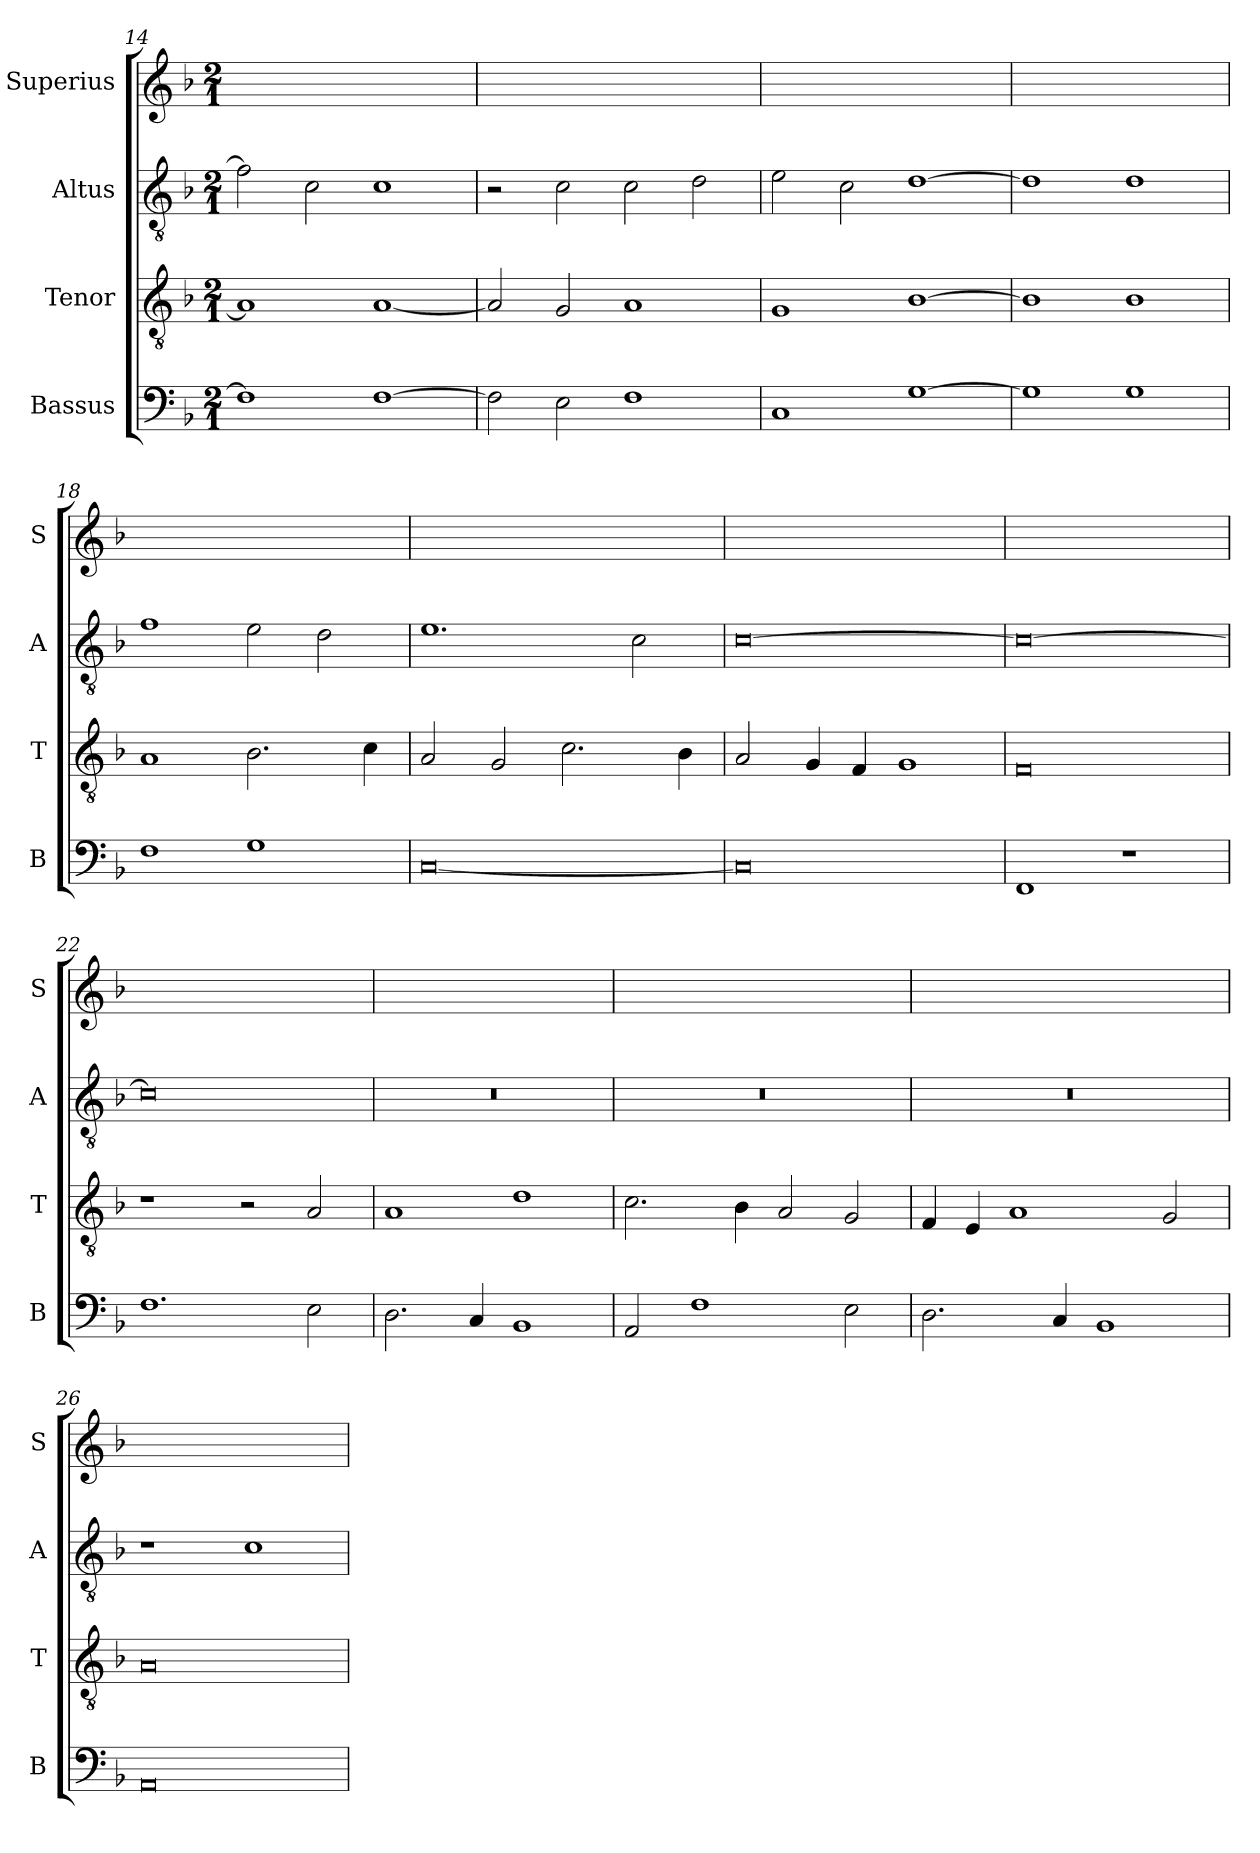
**kern	**kern	**kern	**kern
*part4	*part3	*part2	*part1
*staff4	*staff3	*staff2	*staff1
*I"Bassus	*I"Tenor	*I"Altus	*I"Superius
*I'B	*I'T	*I'A	*I'S
*clefF4	*clefGv2	*clefGv2	*clefG2
*k[b-]	*k[b-]	*k[b-]	*k[b-]
*M2/1	*M2/1	*M2/1	*M2/1
=14	=14	=14	=14
1F]	1A]	2f\]	0ryy
.	.	2c\	.
[1F	[1A	1c	.
=15	=15	=15	=15
2F\]	2A/]	2r	0ryy
2E\	2G/	2c\	.
1F	1A	2c\	.
.	.	2d\	.
=16	=16	=16	=16
1C	1G	2e\	0ryy
.	.	2c\	.
[1G	[1B-	[1d	.
=17	=17	=17	=17
1G]	1B-]	1d]	0ryy
1G	1B-	1d	.
=18	=18	=18	=18
1F	1A	1f	0ryy
1G	2.B-\	2e\	.
.	.	2d\	.
.	4c\	.	.
=19	=19	=19	=19
[0C	2A/	1.e	0ryy
.	2G/	.	.
.	2.c\	.	.
.	.	2c\	.
.	4B-\	.	.
=20	=20	=20	=20
0C]	2A/	[0c	0ryy
.	4G/	.	.
.	4F/	.	.
.	1G	.	.
=21	=21	=21	=21
1FF	0F	0c_	0ryy
1r	.	.	.
=22	=22	=22	=22
1.F	1r	0c]	0ryy
.	2r	.	.
2E\	2A/	.	.
=23	=23	=23	=23
2.D\	1A	0r	0ryy
4C/	.	.	.
1BB-	1d	.	.
=24	=24	=24	=24
2AA/	2.c\	0r	0ryy
1F	.	.	.
.	4B-\	.	.
.	2A/	.	.
2E\	2G/	.	.
=25	=25	=25	=25
2.D\	4F/	0r	0ryy
.	4E/	.	.
.	1A	.	.
4C/	.	.	.
1BB-	.	.	.
.	2G/	.	.
=26	=26	=26	=26
0AA	0A	1r	0ryy
.	.	1c	.
=	=	=	=
*-	*-	*-	*-
